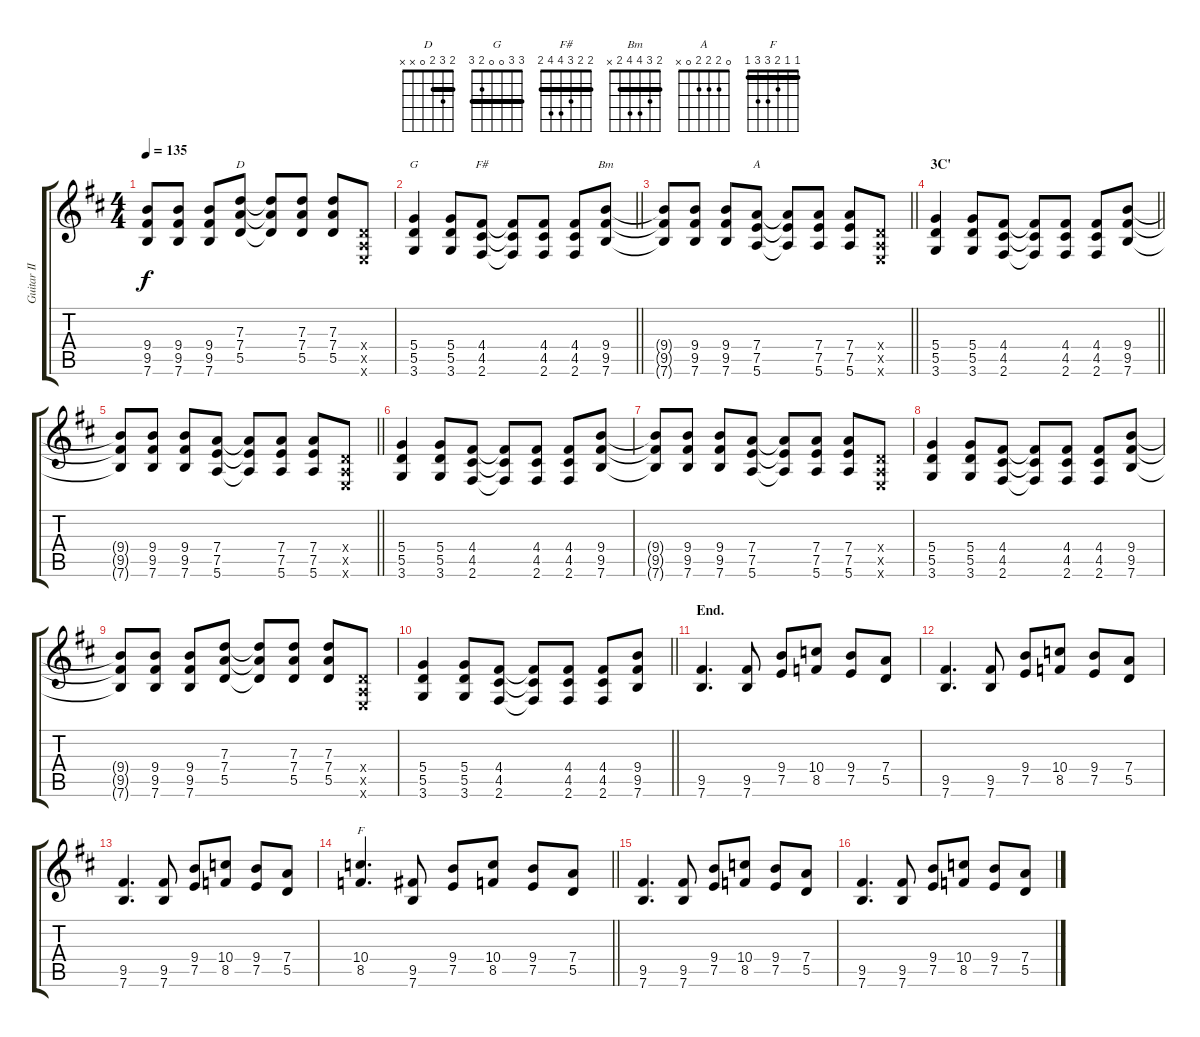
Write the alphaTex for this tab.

\track ("Guitar II" "Guitar II") {instrument distortionguitar}
\staff {score tabs}
\tuning (E4 B3 G3 D3 A2 E2) {hide}
\chord ("D" 2 3 2 0 x x) {barre 2}
\chord ("G" 3 3 0 0 2 3) {barre 3}
\chord ("F#" 2 2 3 4 4 2) {barre 2}
\chord ("Bm" 2 3 4 4 2 x) {barre 2}
\chord ("A" 0 2 2 2 0 x)
\chord ("F" 1 1 2 3 3 1) {barre 1}
\ts (4 4)
\tempo 135
\clef g2
\ks bminor
(9.4{t} 9.5{t} 7.6{t}).8{dy f} (9.4 9.5 7.6).8 (9.4 9.5 7.6).8 (7.3 7.4 5.5).8{ch "D"} (7.3{t} 7.4{t} 5.5{t}).8 (7.3 7.4 5.5).8 (7.3 7.4 5.5).8 (0.4{x} 0.5{x} 0.6{x}).8 |
\barLineRight lightlight
(5.4 5.5 3.6).4{ch "G"} (5.4 5.5 3.6).8 (4.4 4.5 2.6).8{ch "F#"} (4.4{t} 4.5{t} 2.6{t}).8 (4.4 4.5 2.6).8 (4.4 4.5 2.6).8 (9.4 9.5 7.6).8{ch "Bm"} |
\barLineRight lightlight
(9.4{t} 9.5{t} 7.6{t}).8 (9.4 9.5 7.6).8 (9.4 9.5 7.6).8 (7.4 7.5 5.6).8{ch "A"} (7.4{t} 7.5{t} 5.6{t}).8 (7.4 7.5 5.6).8 (7.4 7.5 5.6).8 (0.4{x} 0.5{x} 0.6{x}).8 |
\section ("" "3C'")
\barLineRight lightlight
(5.4 5.5 3.6).4 (5.4 5.5 3.6).8 (4.4 4.5 2.6).8 (4.4{t} 4.5{t} 2.6{t}).8 (4.4 4.5 2.6).8 (4.4 4.5 2.6).8 (9.4 9.5 7.6).8 |
\barLineRight lightlight
(9.4{t} 9.5{t} 7.6{t}).8 (9.4 9.5 7.6).8 (9.4 9.5 7.6).8 (7.4 7.5 5.6).8 (7.4{t} 7.5{t} 5.6{t}).8 (7.4 7.5 5.6).8 (7.4 7.5 5.6).8 (0.4{x} 0.5{x} 0.6{x}).8 |
(5.4 5.5 3.6).4 (5.4 5.5 3.6).8 (4.4 4.5 2.6).8 (4.4{t} 4.5{t} 2.6{t}).8 (4.4 4.5 2.6).8 (4.4 4.5 2.6).8 (9.4 9.5 7.6).8 |
(9.4{t} 9.5{t} 7.6{t}).8 (9.4 9.5 7.6).8 (9.4 9.5 7.6).8 (7.4 7.5 5.6).8 (7.4{t} 7.5{t} 5.6{t}).8 (7.4 7.5 5.6).8 (7.4 7.5 5.6).8 (0.4{x} 0.5{x} 0.6{x}).8 |
(5.4 5.5 3.6).4 (5.4 5.5 3.6).8 (4.4 4.5 2.6).8 (4.4{t} 4.5{t} 2.6{t}).8 (4.4 4.5 2.6).8 (4.4 4.5 2.6).8 (9.4 9.5 7.6).8 |
(9.4{t} 9.5{t} 7.6{t}).8 (9.4 9.5 7.6).8 (9.4 9.5 7.6).8 (7.3 7.4 5.5).8 (7.3{t} 7.4{t} 5.5{t}).8 (7.3 7.4 5.5).8 (7.3 7.4 5.5).8 (0.4{x} 0.5{x} 0.6{x}).8 |
\barLineRight lightlight
(5.4 5.5 3.6).4 (5.4 5.5 3.6).8 (4.4 4.5 2.6).8 (4.4{t} 4.5{t} 2.6{t}).8 (4.4 4.5 2.6).8 (4.4 4.5 2.6).8 (9.4 9.5 7.6).8 |
\section ("" "End.")
(9.5 7.6).4{d} (9.5 7.6).8 (9.4 7.5).8 (10.4 8.5).8 (9.4 7.5).8 (7.4 5.5).8 |
(9.5 7.6).4{d} (9.5 7.6).8 (9.4 7.5).8 (10.4 8.5).8 (9.4 7.5).8 (7.4 5.5).8 |
(9.5 7.6).4{d} (9.5 7.6).8 (9.4 7.5).8 (10.4 8.5).8 (9.4 7.5).8 (7.4 5.5).8 |
\barLineRight lightlight
(10.4 8.5).4{d ch "F"} (9.5 7.6).8 (9.4 7.5).8 (10.4 8.5).8 (9.4 7.5).8 (7.4 5.5).8 |
(9.5 7.6).4{d} (9.5 7.6).8 (9.4 7.5).8 (10.4 8.5).8 (9.4 7.5).8 (7.4 5.5).8 |
(9.5 7.6).4{d} (9.5 7.6).8 (9.4 7.5).8 (10.4 8.5).8 (9.4 7.5).8 (7.4 5.5).8
